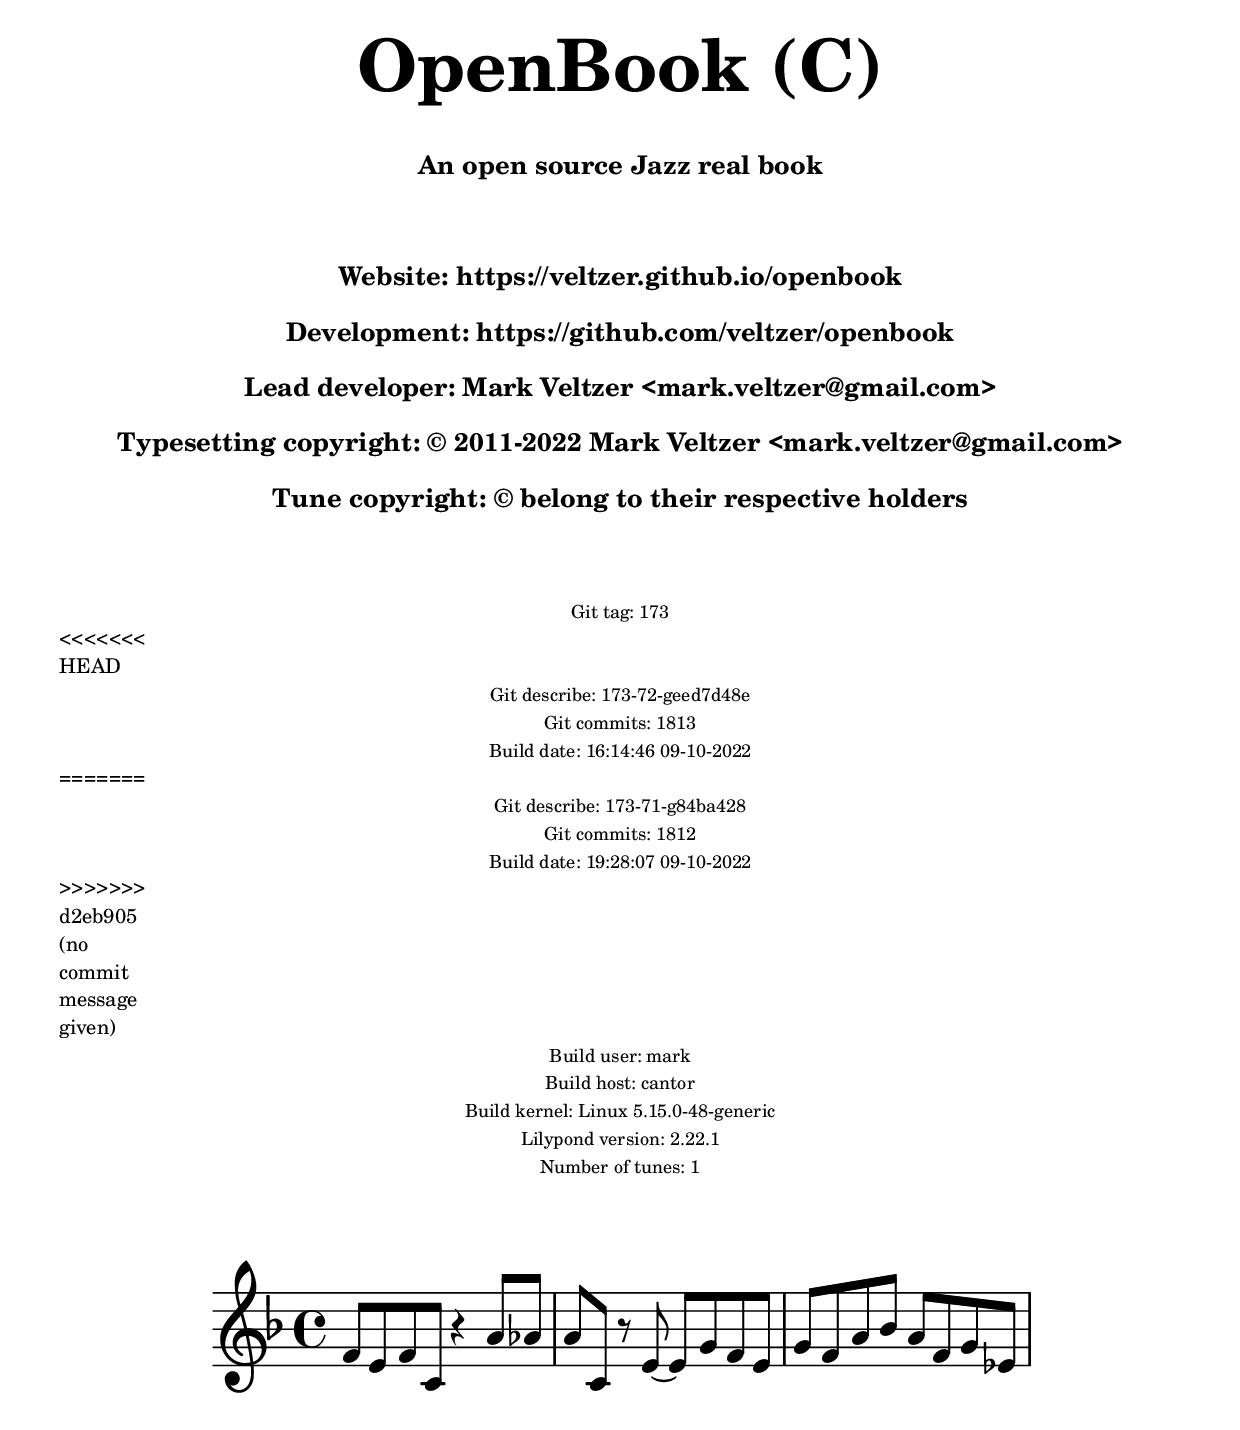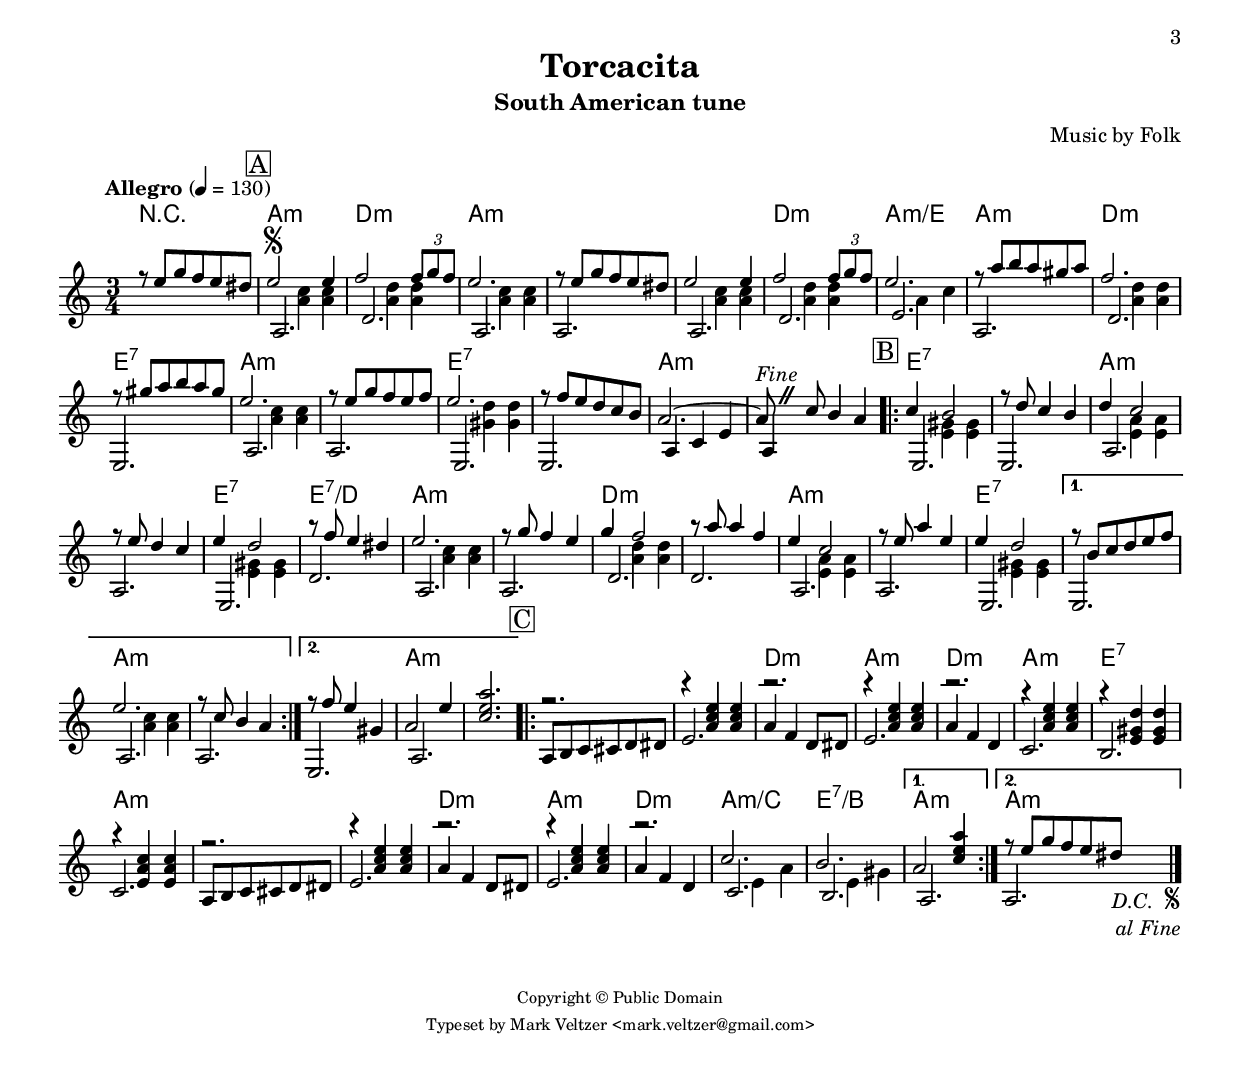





% lets emit the definitions

% end verbatim - this comment is a hack to prevent texinfo.tex
% from choking on non-European UTF-8 subsets

% this version tag will keep me compiling only on this version of lilypond.
%=====================================================================

\version "2.22.1"

% lets define a variable to hold the formatted build date (man 3 strftime):
%date=#(strftime "%T %d-%m-%Y" (localtime (current-time)))
%lilypond_version=#(lilypond-version)

% setting instruments for midi generation (bah - this doesn't work...)
%=====================================================================
%\set ChordNames.midiInstrument = #"acoustic grand"
%\set Staff.midiInstrument = #"flute"
%\set PianoStaff.instrumentName = #"acoustic grand"
% do not show chords unless they change...
%\set chordChanges = ##t

% number of staffs per page (this does not work because of my breaks)
%\paper {
%	system-count = #7
%}

\paper {
%% reduce spaces between systems and the bottom (taken from the lilypond
%% documentation and found the relevant variable)
%% the result of this is that I can fit 8 single staffs in one page
%% which is ideal for Jazz (think 32 bar divided into 8 lines of 4 bars each...).
%% I should really only apply this thing for Jazz tunes but that is a TODO item.
%% default is 4\mm - 3 already causes 8 staffs to take 2 pages
	between-system-padding = 2\mm
%% default is 20\mm
%% between-system-space = 16\mm
%% ragged-last-bottom = ##f
%% ragged-bottom = ##f

%% make lilypond increase the distance of the footer from the bottom of the page
%% it seems that if you don't do something like this you're going to have
%% a real problem seeing the footer in postscript printing....
%%bottom-margin = 2.5\cm

%% from /usr/share/lilypond/2.12.3/ly/titling-init.ly
%% to stop lilypond from printing footers...
	oddFooterMarkup = \markup {}

%% prevent lilypond from printing the headers...

	scoreTitleMarkup = \markup {}
	bookTitleMarkup = \markup {}
}
\layout {
%% don't have the first line indented
	indent = 0.0 \cm
%% don't know what this is (taken from Laurent Martelli...)
%%textheight = 1.5\cm

	\context {
		\Score
	%% change the size of the text fonts
	%%\override LyricText #'font-family = #'typewriter
		\override LyricText #'font-size = #'-2

	%% set the style of the chords to Jazz - I don't see this making any effect
		\override ChordName #'style = #'jazz
	%%\override ChordName #'word-space = #2

	%% set the chord size and font
	%%\override ChordName #'font-series = #'bold
	%%\override ChordName #'font-family = #'roman
	%%\override ChordName #'font-size = #-1

	%% don't show bar numbers (for jazz it makes it too cluttery)
		\remove "Bar_number_engraver"
	}
}
% reduce the font size (taken from the lilypond info documentation, default is 20)
#(set-global-staff-size 17.82)

% There is no need to set the paper size to a4 since it is the default.
% make lilypond use paper of size a4 (Is this the default ?!?)
%#(set-default-paper-size "a4")
%)

% Don't have textedit:// links for every note in the pdf file.
% This reduces the size of the pdf by a lot
\pointAndClickOff

% chord related matters
myChordDefinitions={
	<c ees ges bes des' fes' aes'>-\markup \super {7alt}
	<c e g bes f'>-\markup \super {7sus}
	<c e g bes d f'>-\markup \super {9sus}
	<c e g f'>-\markup \super {sus}
	<c ees ges bes>-\markup { "m" \super { "7 " \flat "5" } }
	<c ees ges beses>-\markup { "dim" \super { "7" } }
	<c ees ges>-\markup { "dim" }
%%<c e g b>-\markup { "maj7" }
	<c e gis bes d'>-\markup { \super { "9 " \sharp "5" } }
	<c e g bes d' a'>-\markup \super {13}
	<c e g bes d' fis'>-\markup { \super { "9 " \sharp "11" } }
}
myChordExceptions=#(append
	(sequential-music-to-chord-exceptions myChordDefinitions #t)
	ignatzekExceptions
)

% some macros to be reused all over
% =====================================================================
myBreak=\break
% do line breaks really matter?
myEndLine=\break
%myEndLine={}
myEndLineVoltaNotLast={}
myEndLineVoltaLast=\break
myEndLineVolta=\break
partBar=\bar "||"
endBar=\bar "|."
startBar=\bar ".|"
startRepeat=\bar "|:"
endRepeat=\bar ":|"
startTune={}
endTune=\bar "|."
myFakeEndLine={}
mySegno=\mark \markup { \musicglyph #"scripts.segno" }
myCoda=\mark \markup { \musicglyph #"scripts.coda" }

% some functions to be reused all over
% =====================================================================
% A wrapper for section markers that allows us to control their formatting

% You can have a circle instead of a box using:
% \mark \markup { \circle #mark }
myMark =
#(define-music-function
	(parser location mark)
	(markup?)
	#{
	\mark \markup { \box #mark }
	#})
myWordMark =
#(define-music-function
	(parser location mark)
	(markup?)
	#{
	\mark \markup { \box #mark }
	#})
% grace that does appoggiatura
%\grace $notes
myGrace = #(define-music-function (parser location notes) (ly:music?) #{ \appoggiatura $notes #})
% grace that does nothing
%myGrace = #(define-music-function (parser location notes) (ly:music?) #{ #})

% this is a macro that * really * breaks lines. You don't really need this since a regular \break will work
% AS LONG AS you have the '\remove Bar_engraver' enabled...
hardBreak={ \bar "" \break }
% a macro to make vertical space
verticalSpace=\markup { \null }

% macros to help in parenthesizing chords
% see the playground area for openbook and http://lilypond.1069038.n5.nabble.com/Parenthesizing-chord-names-td44370.html
#(define (left-parenthesis-ignatzek-chord-names in-pitches bass inversion context) (markup #:line ("(" (ignatzek-chord-names in-pitches bass inversion context))))
#(define (right-parenthesis-ignatzek-chord-names in-pitches bass inversion context) (markup #:line ((ignatzek-chord-names in-pitches bass inversion context) ")")))
#(define (parenthesis-ignatzek-chord-names in-pitches bass inversion context) (markup #:line ("(" (ignatzek-chord-names in-pitches bass inversion context) ")")))
LPC = { \once \set chordNameFunction = #left-parenthesis-ignatzek-chord-names }
RPC = { \once \set chordNameFunction = #right-parenthesis-ignatzek-chord-names }
OPC = { \once \set chordNameFunction = #parenthesis-ignatzek-chord-names }

% some macros for marking parts of jazz tunes
% =====================================================================
startSong={}
% If we want endings of parts to be denoted by anything we need
% to find a smarter function that this since this will tend
% to make other things disapper (repeat markings etc)
%endSong=\bar "|."
endSong={}
startPart={}
% If we want endings of parts to be denoted by anything we need
% to find a smarter function that this since this will tend
% to make other things disapper (repeat markings etc)
% endPart=\bar "||"
endPart={}
startChords={
%% this causes chords that do not change to disappear...
	\set chordChanges = ##t
%% use my own chord exceptions
	\set chordNameExceptions = #myChordExceptions
}
endChords={}


% lets always include guitar definitions
\include "predefined-guitar-fretboards.ly"

% book header
%\book {
%% this is the title page
	\bookpart {
		\markup {
			\column {
				\null
				\null
				\null
				\null
				\null
				\null
				\null
				\null
				\null
				\null
				\fill-line { \fontsize #11 \bold "OpenBook (C)"}
				\null
				\null
				\fill-line { \larger \larger \bold "An open source Jazz real book" }
				\null
				\null
				\null
				\fill-line {
					\huge \bold \concat {
						"Website: "
						\with-url #"https://veltzer.github.io/openbook" https://veltzer.github.io/openbook
					}
				}
				\null
				\fill-line {
					\huge \bold \concat {
						"Development: "
						\with-url #"https://github.com/veltzer/openbook" https://github.com/veltzer/openbook
					}
				}
				\null
				\fill-line {
					\huge \bold \concat {
						"Lead developer: Mark Veltzer "
						"<" \with-url #"mailto:mark.veltzer@gmail.com" mark.veltzer@gmail.com ">"
					}
				}
				\null
				\fill-line {
					\huge \bold \concat {
						"Typesetting copyright: © 2011-"
						2022
						" Mark Veltzer "
						"<" \with-url #"mailto:mark.veltzer@gmail.com" mark.veltzer@gmail.com ">"
					}
				}
				\null
				\fill-line { \huge \bold "Tune copyright: © belong to their respective holders" }
				\null
				\null
				\null
				\fill-line { \small "Git tag: 173" }
<<<<<<< HEAD
				\fill-line { \small "Git describe: 173-72-geed7d48e" }
				\fill-line { \small "Git commits: 1813" }
				\fill-line { \small "Build date: 16:14:46 09-10-2022" }
=======
				\fill-line { \small "Git describe: 173-71-g84ba428" }
				\fill-line { \small "Git commits: 1812" }
				\fill-line { \small "Build date: 19:28:07 09-10-2022" }
>>>>>>> d2eb905 (no commit message given)
				\fill-line { \small "Build user: mark" }
				\fill-line { \small "Build host: cantor" }
				\fill-line { \small "Build kernel: Linux 5.15.0-48-generic" }
				\fill-line { \small "Lilypond version: 2.22.1" }
				\fill-line { \small "Number of tunes: 1" }
				\null
				\null
				\null
			}
		}
		\score {
			<<
				\new Staff="Melody" {
					\new Voice="Voice"
					\relative c' {
						\time 4/4
						\key f \major
						\set fontSize = #-3
						f8 e f c r4 a'8 aes | a c, r e~ e g f e | g f a bes a f g ees
					}
				}
			>>
			\layout {
				#(layout-set-staff-size 35)
				indent = 2.6\cm
			}
		}
	}

\markuplist \table-of-contents
\pageBreak

% from here everything needs to go into a loop

% include anything the user wants before the bookpart starts



PartChords=\chordmode {
	\startSong
	\startChords

%% there is no need to worry about which instrument plays the chords
%% since they will not be heard...

	r2. |

	a:m | d:m | a2.*2:m | \myFakeEndLine
	a2.:m | d:m | a:m/e | a:m | \myFakeEndLine
	d:m | e:7 | a2.*2:m | \myFakeEndLine
	e:7 | a:m | \myFakeEndLine

	\repeat volta 2 {
		e2.*2:7 | a:m | \myFakeEndLine
		e2.:7 | e:7/d | a2.*2:m | \myFakeEndLine
		d:m | a:m | \myFakeEndLine
		e2.:7 |
	} \alternative {
		{ e2.:7 | a2.*2:m | }
		{ e2.:7 | a2.*2:m | }
	} \myFakeEndLine

	\repeat volta 2 {
		a2.*2:m | d2.:m | a:m | \myFakeEndLine
		d:m | a:m | e:7 | a:m | \myFakeEndLine
		a2.*2:m | d2.:m | a:m | \myFakeEndLine
		d:m | a:m/c | e:7/b |
	} \alternative {
		{ a:m | }
		{ a:m | }
	} \myFakeEndLine

	\endChords
	\endSong
}

PartHighVoice=\relative c' {

	\tempo "Allegro" 4 = 130
	\time 3/4
	\key c \major

%% this is to let lily know that this is voice one
	\voiceOne

	r8 e' g f e dis |

	\myMark "A"
	e2\segno e4 | f2 \tuplet 3/2 {f8 g f} | e2. | r8 e g f e dis | \myFakeEndLine
	e2 e4 | f2 \tuplet 3/2 {f8 g f} | e2. | r8 a b a gis a | \myFakeEndLine
	f2. | r8 gis a b a gis | e2. | r8 e g f e f | \myFakeEndLine
	e2. | r8 f e d c b | a2. ~ | a8-\markup { \italic "Fine" }
	\override BreathingSign.text = \markup {
		\musicglyph #"scripts.caesura.straight"
	}
	\breathe
	c b4 a | \myFakeEndLine

	\myMark "B"
	\repeat volta 2 {
		c4 b2 | r8 d c4 b | d c2 | r8 e d4 c | \myFakeEndLine
		e d2 | r8 f e4 dis | e2. | r8 g f4 e | \myFakeEndLine
		g f2 | r8 a a4 f | e c2 | r8 e a4 e | \myFakeEndLine
		e d2 |
	} \alternative {
		{ r8 b c d e f | e2. | r8 c b4 a | }
		{ r8 f' e4 gis, | a2 e'4 | <c e a>2. | }
	} \myFakeEndLine

	\myMark "C"
	\repeat volta 2 {
		r2. | r4 <a c e> <a c e> | r2. | r4 <a c e> <a c e> | \myFakeEndLine
		r2. | r4 <a c e> <a c e> | r4 <e gis d'> <e gis d'> | r4 <e a c> <e a c> | \myFakeEndLine
		r2. | r4 <a c e> <a c e> | r2. | r4 <a c e> <a c e> | \myFakeEndLine
		r2. | c | b |
	} \alternative {
		{ a2 <c e a>4 | }
		{ r8 e g f e dis_\markup {
			\center-column {
				\line
				{ \italic "D.C. "
				\tiny \raise #1
				\musicglyph #"scripts.segno"
				}
				\italic " al Fine"
			}
		} | }
	} \myFakeEndLine

	\endTune
}

PartMidVoice=\relative c' {
	\time 3/4

%% this is to let lily know that this is voice one
	\voiceTwo

	s2. |

	s4 <a' c> <a c> | s <a d> <a d> | s <a c> <a c> | s2. |
	s4 <a c> <a c> | s <a d> <a d> | s a c | s2. |
	s4 <a d> <a d> | s2. | s4 <a c> <a c> | s2. |
	s4 <gis d'> <gis d'> | s2. | s | s |

	\repeat volta 2 {
		s4 <e gis> <e gis> | s2. | s4 <e a> <e a> | s2. |
		s4 <e gis> <e gis> | s2. | s4 <a c> <a c> | s2. |
		s4 <a d> <a d> | s2. | s4 <e a> <e a> | s2. |
		s4 <e gis> <e gis> |
	} \alternative {
		{ s2. | s4 <a c> <a c> | s2. | }
		{ s2. | s2. | s2. | }
	}

	\repeat volta 2 {
		s2. | s2. | s2. | s2. |
		s2. | s2. | s2. | s2. |
		s2. | s2. | s2. | s2. |
		s2. | s4 e a | s e gis |
	} \alternative {
		{ s2. | }
		{ s2. | }
	}
}

PartLowVoice=\relative c' {
	\time 3/4

%% this is to let lily know that this is voice one
	\voiceThree

	s2. |

	a2. | d | a | a |
	a | d | e | a, |
	d | e, | a | a |
	e | e | a4 c e | a, s s |

	\repeat volta 2 {
		e2. | e | a | a |
		e | d' | a | a |
		d | d | a | a |
		e |
	} \alternative {
		{ e | a | a | }
		{ e | a | s | }
	}

	\repeat volta 2 {
		a8 b c cis d dis | e2. | a4 f d8 dis | e2. |
		a4 f d | c2. | b | c |
		a8 b c cis d dis | e2. | a4 f d8 dis | e2. |
		a4 f d | c2. | b |
	} \alternative {
		{ a | }
		{ a | }
	}
}



\bookpart {

% this causes the variables to be defined...











% now play with the variables that depend on language



% calculate the tag line


% calculate the typesetby




\tocItem \markup "Torcacita / Folk"





% taken from "/usr/share/lilypond/2.12.3/ly/titling-init.ly"
\markup {
	\column {
		\override #'(baseline-skip . 3.5)
		\column {
			\huge \larger \bold
			\fill-line { \larger "Torcacita" }
			\fill-line { \large \smaller \bold \larger "South American tune" }
			\fill-line {
				""
				"Music by Folk"
			}
			\fill-line {
				""
			}
		}
	}
}
\noPageBreak






% score for printing
\score {
	<<
		\new ChordNames="Partchords" \PartChords
		\new Staff="Melody" <<
			\new Voice="highvoice" \PartHighVoice
			\new Voice="midvoice" \PartMidVoice
			\new Voice="lowvoice" \PartLowVoice
		>>
	>>
	\layout {
	}
}


\noPageBreak
\markup \column {
%% just a little space
	\null
	\fill-line {
		\smaller \smaller { "Copyright © Public Domain" }
	}
	\fill-line {
		\smaller \smaller { "Typeset by Mark Veltzer <mark.veltzer@gmail.com>" }
	}
}



}


% book footer
%}
